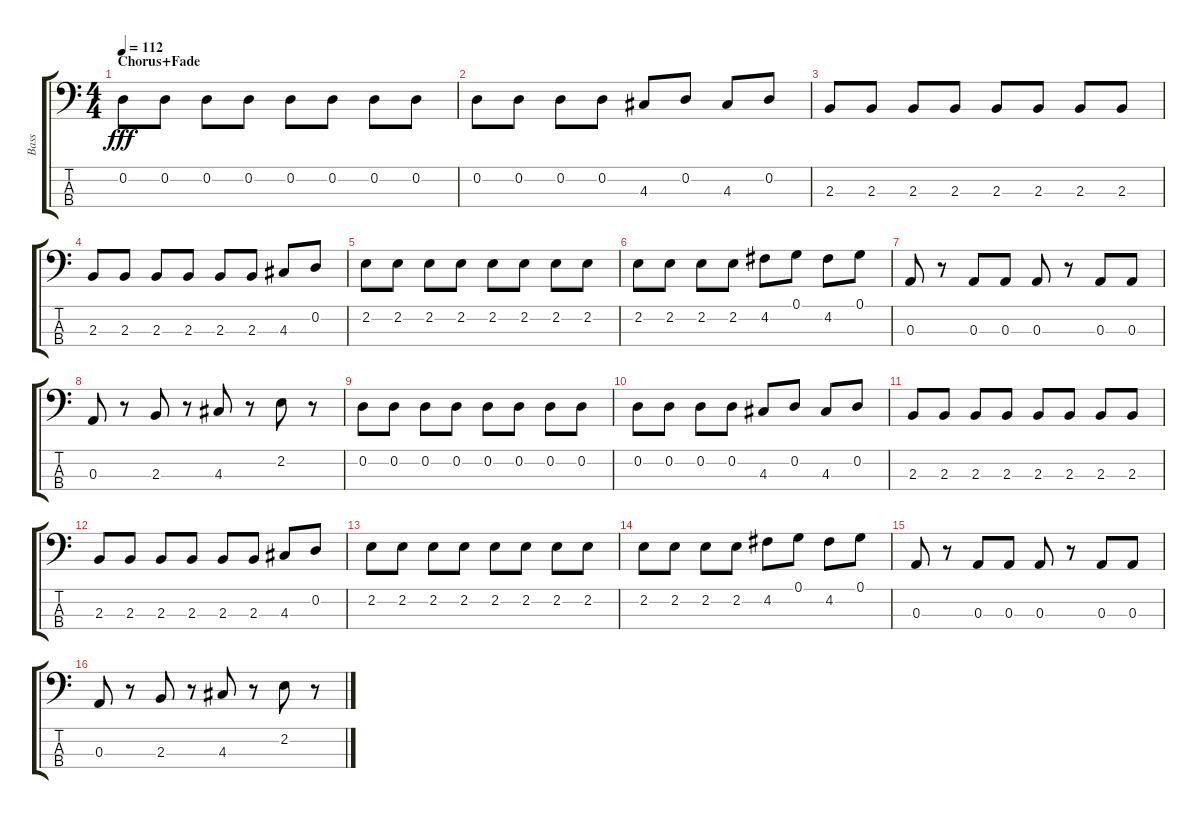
\track ("Bass" "Bass") {instrument electricbassfinger}
\staff {score tabs}
\tuning (G2 D2 A1 E1) {hide}
\ts (4 4)
\section ("" "Chorus+Fade")
\tempo 112
\clef f4
\ks c
0.2.8{dy fff} 0.2.8 0.2.8 0.2.8 0.2.8 0.2.8 0.2.8 0.2.8 |
0.2.8 0.2.8 0.2.8 0.2.8 4.3.8 0.2.8 4.3.8 0.2.8 |
2.3.8 2.3.8 2.3.8 2.3.8 2.3.8 2.3.8 2.3.8 2.3.8 |
2.3.8 2.3.8 2.3.8 2.3.8 2.3.8 2.3.8 4.3.8 0.2.8 |
2.2.8 2.2.8 2.2.8 2.2.8 2.2.8 2.2.8 2.2.8 2.2.8 |
2.2.8 2.2.8 2.2.8 2.2.8 4.2.8 0.1.8 4.2.8 0.1.8 |
0.3.8 r.8 0.3.8 0.3.8 0.3.8 r.8 0.3.8 0.3.8 |
0.3.8 r.8 2.3.8 r.8 4.3.8 r.8 2.2.8 r.8 |
0.2.8 0.2.8 0.2.8 0.2.8 0.2.8 0.2.8 0.2.8 0.2.8 |
0.2.8 0.2.8 0.2.8 0.2.8 4.3.8 0.2.8 4.3.8 0.2.8 |
2.3.8 2.3.8 2.3.8 2.3.8 2.3.8 2.3.8 2.3.8 2.3.8 |
2.3.8 2.3.8 2.3.8 2.3.8 2.3.8 2.3.8 4.3.8 0.2.8 |
2.2.8 2.2.8 2.2.8 2.2.8 2.2.8 2.2.8 2.2.8 2.2.8 |
2.2.8 2.2.8 2.2.8 2.2.8 4.2.8 0.1.8 4.2.8 0.1.8 |
0.3.8 r.8 0.3.8 0.3.8 0.3.8 r.8 0.3.8 0.3.8 |
0.3.8 r.8 2.3.8 r.8 4.3.8 r.8 2.2.8 r.8
